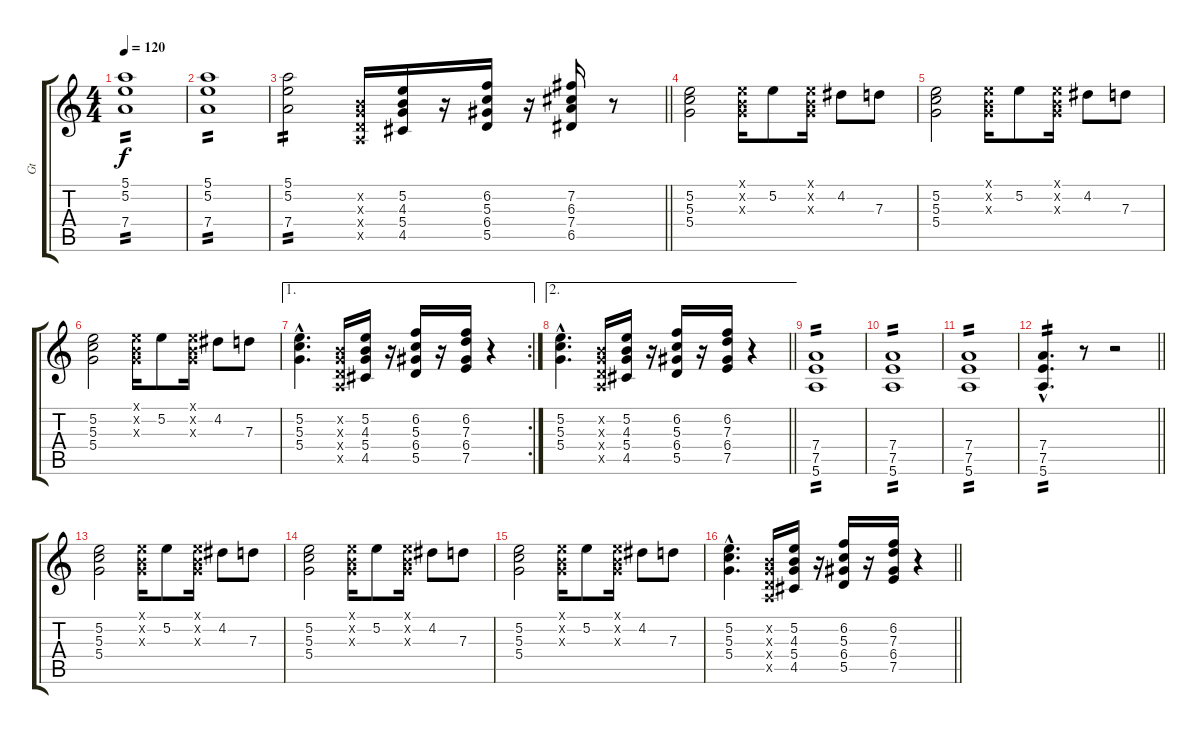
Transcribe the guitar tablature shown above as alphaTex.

\track ("Gt" "Gt") {instrument overdrivenguitar}
\staff {score tabs}
\tuning (E4 B3 G3 D3 A2 E2) {hide}
\ts (4 4)
\tempo 120
\clef g2
\ks c
(5.1 5.2 7.4).1{tp 2 dy f} |
(5.1 5.2 7.4).1{tp 2} |
\barLineRight lightlight
(5.1 5.2 7.4).2{tp 2} (0.2{x} 0.3{x} 0.4{x} 0.5{x}).16 (5.2 4.3 5.4 4.5).16 r.16 (6.2 5.3 6.4 5.5).16 r.16 (7.2 6.3 7.4 6.5).16 r.8 |
(5.2 5.3 5.4).2 (0.1{x} 0.2{x} 0.3{x}).16 5.2.8 (0.1{x} 0.2{x} 0.3{x}).16 4.2.8 7.3.8 |
(5.2 5.3 5.4).2 (0.1{x} 0.2{x} 0.3{x}).16 5.2.8 (0.1{x} 0.2{x} 0.3{x}).16 4.2.8 7.3.8 |
(5.2 5.3 5.4).2 (0.1{x} 0.2{x} 0.3{x}).16 5.2.8 (0.1{x} 0.2{x} 0.3{x}).16 4.2.8 7.3.8 |
\ae 1
\rc 2
(5.2{hac} 5.3{hac} 5.4{hac}).4{d} (0.2{x} 0.3{x} 0.4{x} 0.5{x}).16 (5.2 4.3 5.4 4.5).16 r.16 (6.2 5.3 6.4 5.5).16 r.16 (6.2 7.3 6.4 7.5).16 r.4 |
\ae 2
\barLineRight lightlight
(5.2{hac} 5.3{hac} 5.4{hac}).4{d} (0.2{x} 0.3{x} 0.4{x} 0.5{x}).16 (5.2 4.3 5.4 4.5).16 r.16 (6.2 5.3 6.4 5.5).16 r.16 (6.2 7.3 6.4 7.5).16 r.4 |
(7.4 7.5 5.6).1{tp 2} |
(7.4 7.5 5.6).1{tp 2} |
(7.4 7.5 5.6).1{tp 2} |
\barLineRight lightlight
(7.4{hac} 7.5{hac} 5.6{hac}).4{d tp 2} r.8 r.2 |
(5.2 5.3 5.4).2 (0.1{x} 0.2{x} 0.3{x}).16 5.2.8 (0.1{x} 0.2{x} 0.3{x}).16 4.2.8 7.3.8 |
(5.2 5.3 5.4).2 (0.1{x} 0.2{x} 0.3{x}).16 5.2.8 (0.1{x} 0.2{x} 0.3{x}).16 4.2.8 7.3.8 |
(5.2 5.3 5.4).2 (0.1{x} 0.2{x} 0.3{x}).16 5.2.8 (0.1{x} 0.2{x} 0.3{x}).16 4.2.8 7.3.8 |
\barLineRight lightlight
(5.2{hac} 5.3{hac} 5.4{hac}).4{d} (0.2{x} 0.3{x} 0.4{x} 0.5{x}).16 (5.2 4.3 5.4 4.5).16 r.16 (6.2 5.3 6.4 5.5).16 r.16 (6.2 7.3 6.4 7.5).16 r.4
